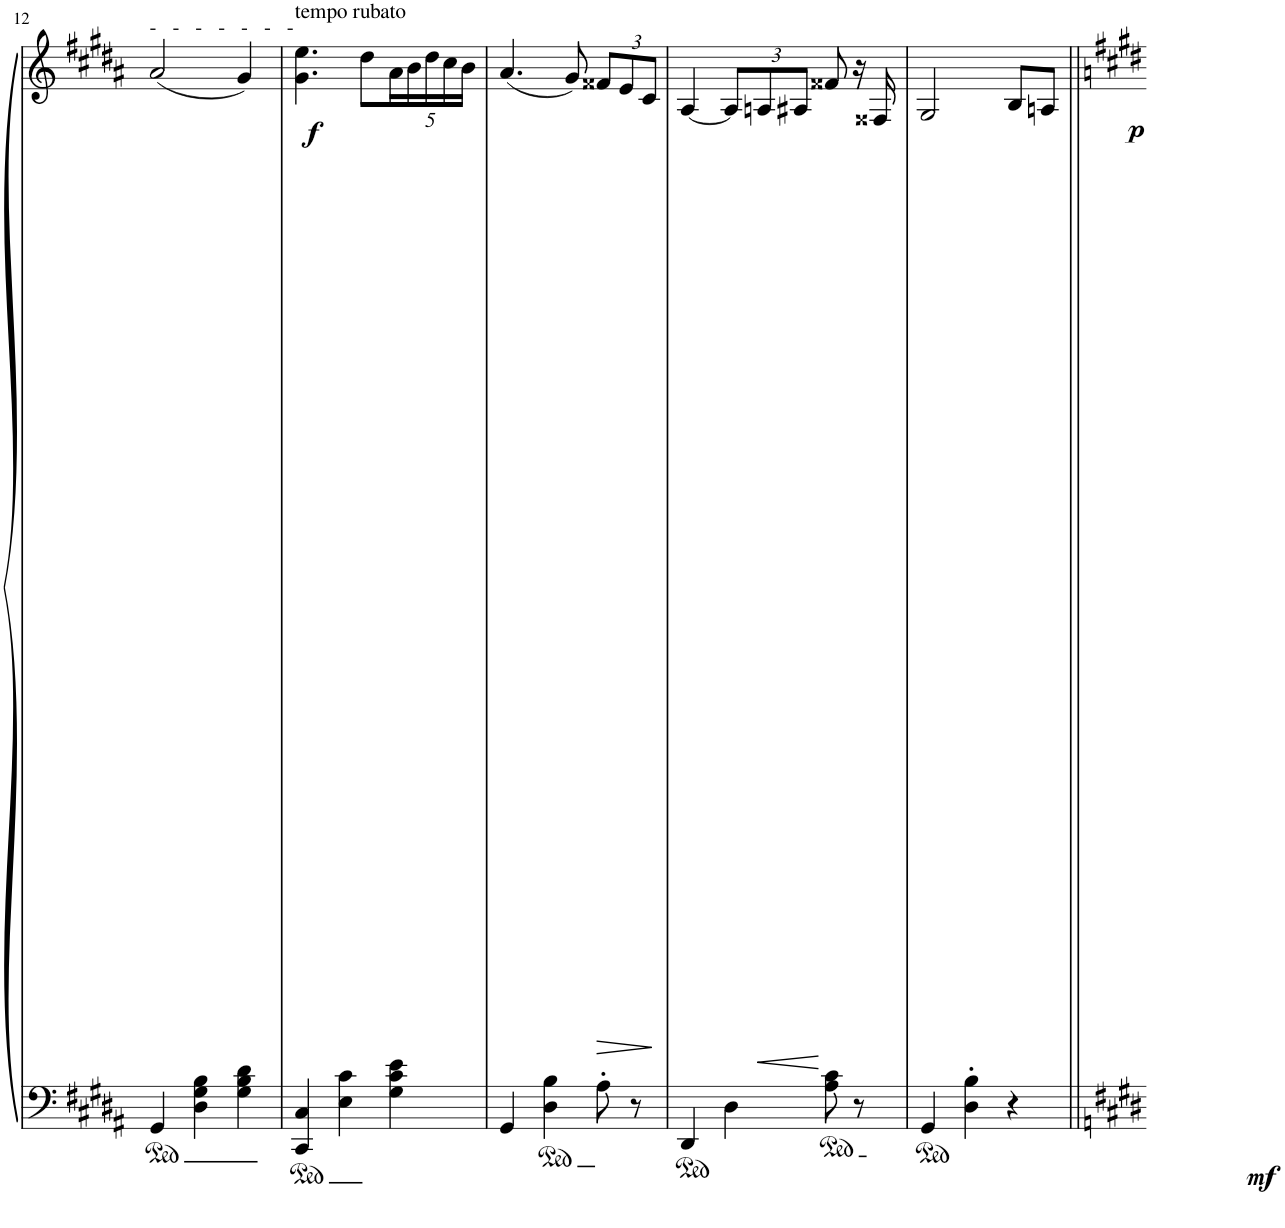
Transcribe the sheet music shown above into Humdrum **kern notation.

**kern	**kern	**dynam
*part1	*part1	*part1
*staff2	*staff1	*staff1/2
*I"Piano	*	*
*I'Pno	*	*
!!LO:PB:g=z
*clefF4	*clefG2	*
*k[f#c#g#d#a#]	*k[f#c#g#d#a#]	*
*M3/4	*M3/4	*
=12	=12	=12
!	!LO:TX:a:t=-   -   -   -   -   -   -	!
4GG#/	(2a#/	.
4D#\ 4G#\ 4B\	.	.
4G#\ 4B\ 4d#\	4g#/)	.
=13	=13	=13
!	!LO:TX:a:t=tempo rubato	!
!	!	!LO:DY:b
4CC#/ 4C#/	4.g#\ 4.ee\	f
4E\ 4c#\	.	.
.	8dd#\L	.
*	*Xbrackettup	*
4G#\ 4c#\ 4e\	20a#\L	.
.	20b\	.
.	20dd#\	.
.	20cc#\	.
.	20b\JJ	.
=14	=14	=14
4GG#/	(4.a#/	.
4D#\ 4B\	.	.
.	8g#/)	.
!	!	!LO:HP:b
8A#'\	12f##X/L	>
.	12e/	]
8r	.	.
.	12c#/J	.
=15	=15	=15
4DD#/	[4A#/	.
4D#\	12A#/L]	.
!	!	!LO:HP:b
.	12An/	<
.	12A#X/J	[
8A#\ 8c#\	8f##X/	.
!	!	!LO:DY:b
8r	16r	p
.	16F##X/	.
=16	=16	=16
4GG#/	2G#/	.
4D#\' 4B\'	.	.
!	!	!LO:DY:b=2
4r	8B/L	mf
.	8An/J	.
=||	=||	=||
*-	*-	*-
